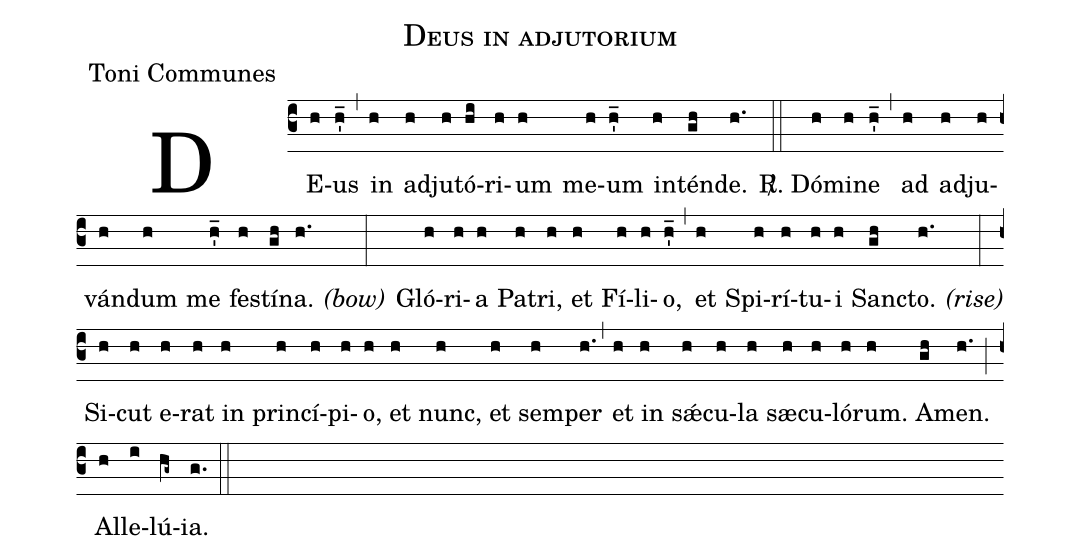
name:Deus in adjutorium;
office-part:Toni Communes;
%%
name:Deus in adjutorium ;
office-part:Toni Communes;
book:The Liber Usualis, 1961, p. 250;
transcriber: Christopher Green;
commentary:Tonus festivus.;
%%
(c3) DE(h)us(h'_) (,) in(h) ad(h)ju(h)tó-(hi)ri(h)um(h) me(h)um(h'_) in(h)tén(gh)de.(h.) (::) <sp>R/</sp>. Dó(h)mi(h)ne(h'_) (,) ad(h) ad(h)ju-(h)ván(h)dum(h) me(h'_) fe(h)stí(gh)na.(h.) <i><sp>(</sp>bow<sp>)</sp></i>(:) Gló-(h)ri-(h)a(h) Pa(h)tri,(h) et(h) Fí-(h)li-(h)o,(h'_) (,) et(h) Spi-(h)rí-(h)tu-(h)i(h) San(gh)cto.(h.) <i><sp>(</sp>rise<sp>)</sp></i>(:) Si(h)cut(h) e-(h)rat(h) in(h) prin(h)cí(h)pi-(h)o,(h) et(h) nunc,(h) et(h) sem(h)per(h.) (,) et(h) in(h) s<sp>'ae</sp>(h)cu-(h)la(h) sæ(h)cu-(h)ló(h)rum.(h) A(gh)men.(h.) (;) Al(h)le-(i)lú(hg~)ia.(g.) (::)
